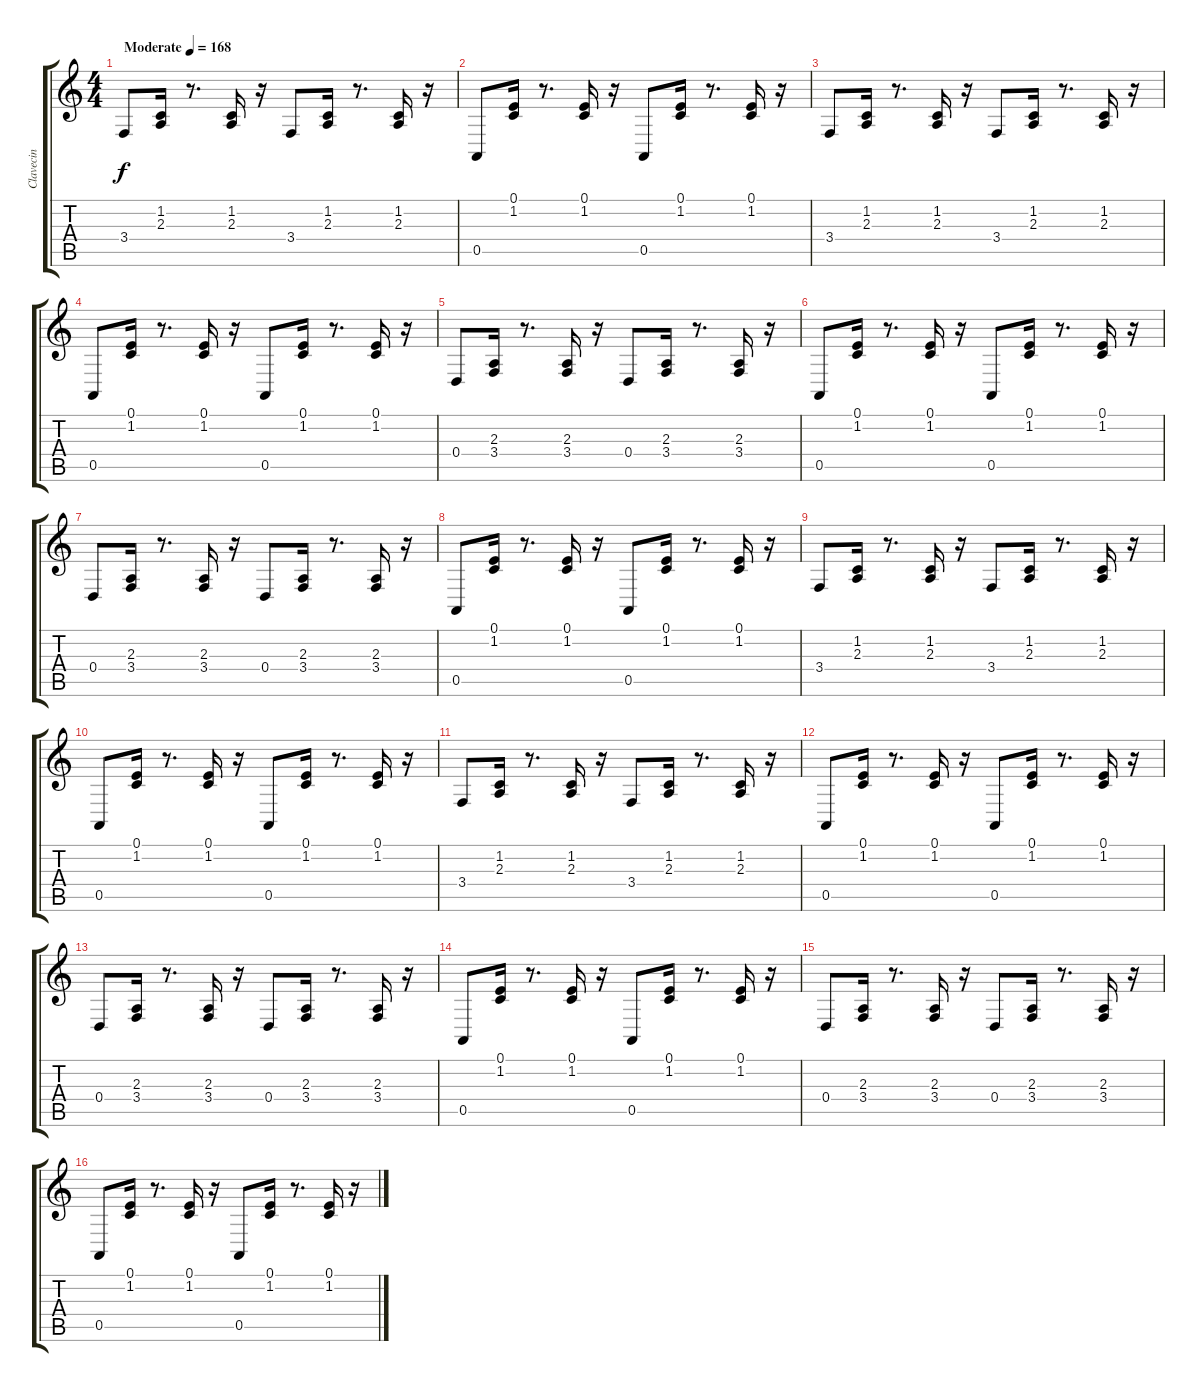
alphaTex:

\track ("Clavecin" "Clavecin") {instrument harpsichord}
\staff {score tabs}
\tuning (E4 B3 G3 D3 A2 E2) {hide}
\ts (4 4)
\tempo (168 "Moderate")
\clef g2
\ks c
3.4.8{dy f instrument harpsichord} (1.2 2.3).16 r.8{d} (1.2 2.3).16 r.16 3.4.8 (1.2 2.3).16 r.8{d} (1.2 2.3).16 r.16 |
0.5.8 (0.1 1.2).16 r.8{d} (0.1 1.2).16 r.16 0.5.8 (0.1 1.2).16 r.8{d} (0.1 1.2).16 r.16 |
3.4.8 (1.2 2.3).16 r.8{d} (1.2 2.3).16 r.16 3.4.8 (1.2 2.3).16 r.8{d} (1.2 2.3).16 r.16 |
0.5.8 (0.1 1.2).16 r.8{d} (0.1 1.2).16 r.16 0.5.8 (0.1 1.2).16 r.8{d} (0.1 1.2).16 r.16 |
0.4.8 (2.3 3.4).16 r.8{d} (2.3 3.4).16 r.16 0.4.8 (2.3 3.4).16 r.8{d} (2.3 3.4).16 r.16 |
0.5.8 (0.1 1.2).16 r.8{d} (0.1 1.2).16 r.16 0.5.8 (0.1 1.2).16 r.8{d} (0.1 1.2).16 r.16 |
0.4.8 (2.3 3.4).16 r.8{d} (2.3 3.4).16 r.16 0.4.8 (2.3 3.4).16 r.8{d} (2.3 3.4).16 r.16 |
0.5.8 (0.1 1.2).16 r.8{d} (0.1 1.2).16 r.16 0.5.8 (0.1 1.2).16 r.8{d} (0.1 1.2).16 r.16 |
3.4.8 (1.2 2.3).16 r.8{d} (1.2 2.3).16 r.16 3.4.8 (1.2 2.3).16 r.8{d} (1.2 2.3).16 r.16 |
0.5.8 (0.1 1.2).16 r.8{d} (0.1 1.2).16 r.16 0.5.8 (0.1 1.2).16 r.8{d} (0.1 1.2).16 r.16 |
3.4.8 (1.2 2.3).16 r.8{d} (1.2 2.3).16 r.16 3.4.8 (1.2 2.3).16 r.8{d} (1.2 2.3).16 r.16 |
0.5.8 (0.1 1.2).16 r.8{d} (0.1 1.2).16 r.16 0.5.8 (0.1 1.2).16 r.8{d} (0.1 1.2).16 r.16 |
0.4.8 (2.3 3.4).16 r.8{d} (2.3 3.4).16 r.16 0.4.8 (2.3 3.4).16 r.8{d} (2.3 3.4).16 r.16 |
0.5.8 (0.1 1.2).16 r.8{d} (0.1 1.2).16 r.16 0.5.8 (0.1 1.2).16 r.8{d} (0.1 1.2).16 r.16 |
0.4.8 (2.3 3.4).16 r.8{d} (2.3 3.4).16 r.16 0.4.8 (2.3 3.4).16 r.8{d} (2.3 3.4).16 r.16 |
0.5.8 (0.1 1.2).16 r.8{d} (0.1 1.2).16 r.16 0.5.8 (0.1 1.2).16 r.8{d} (0.1 1.2).16 r.16
